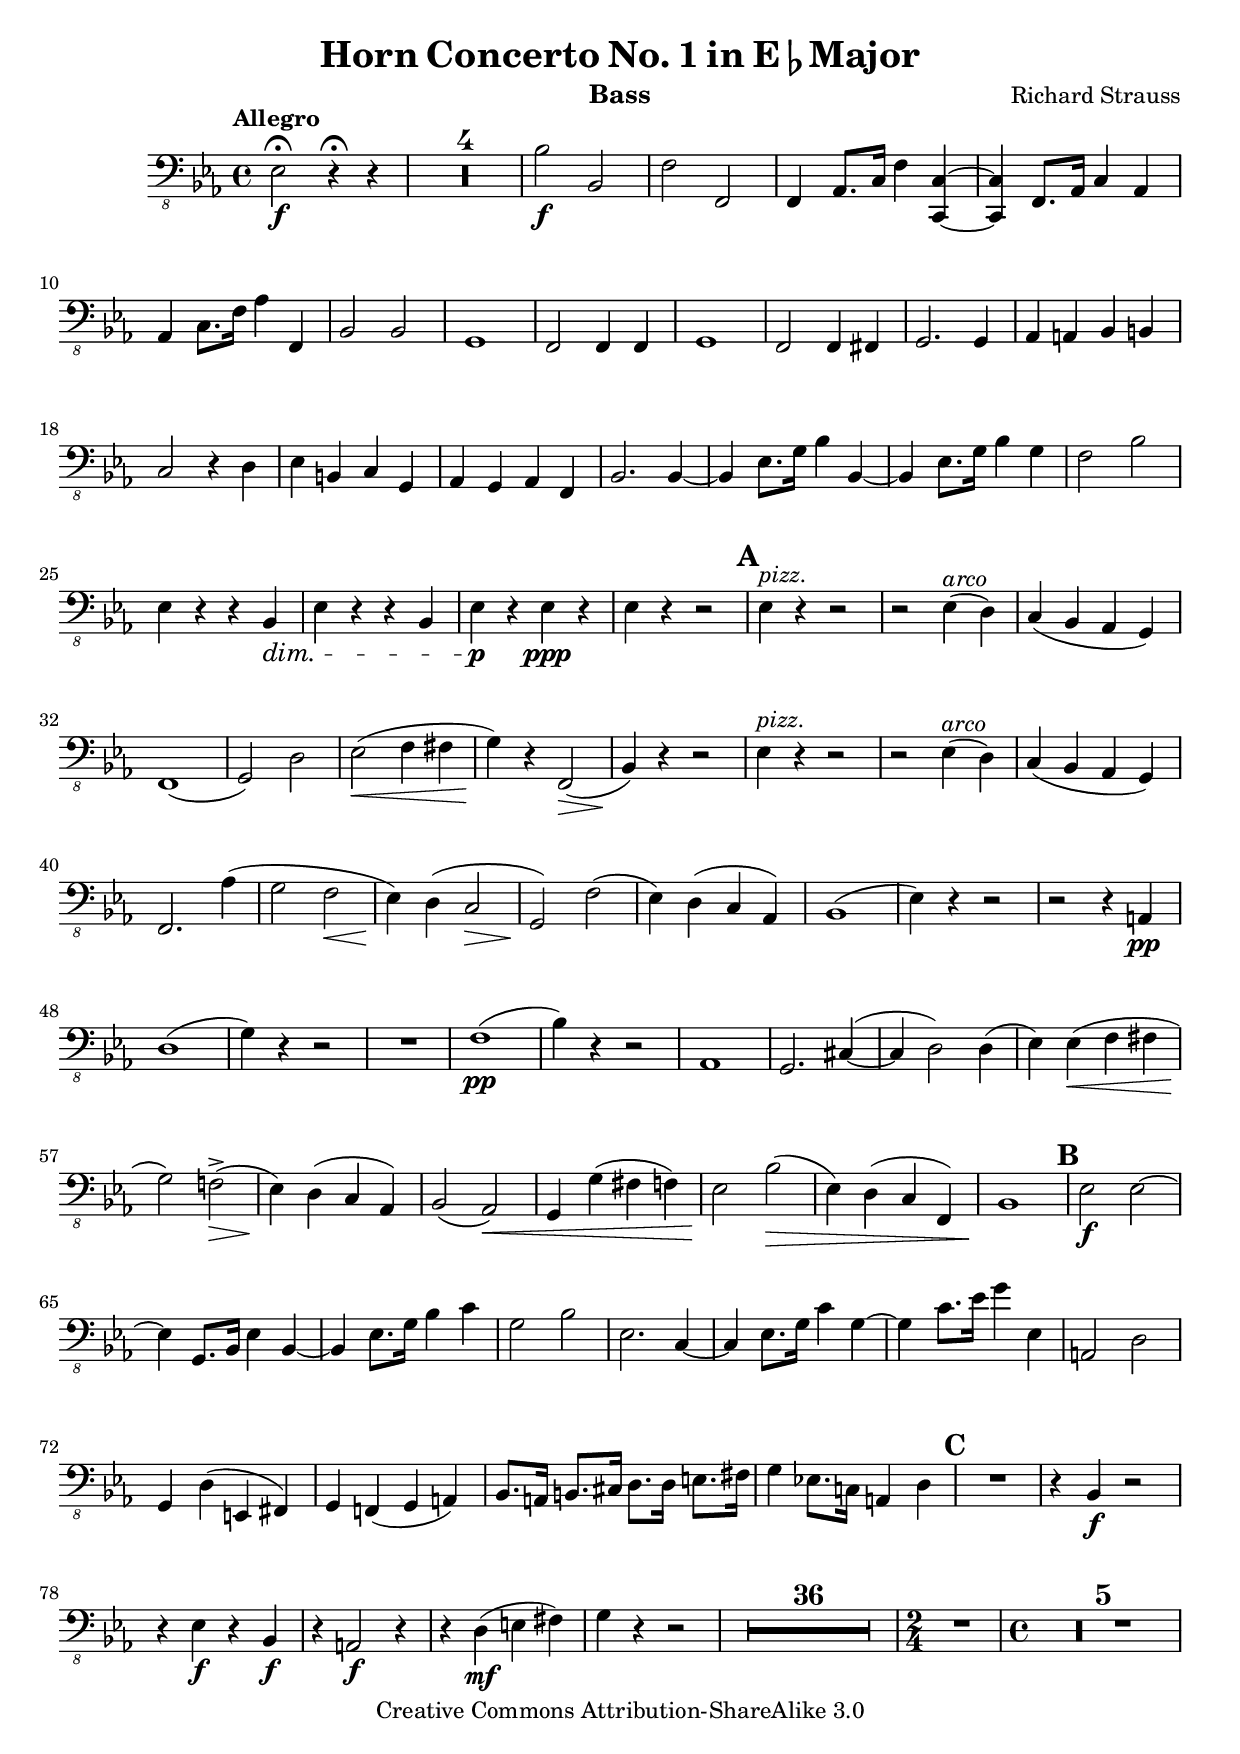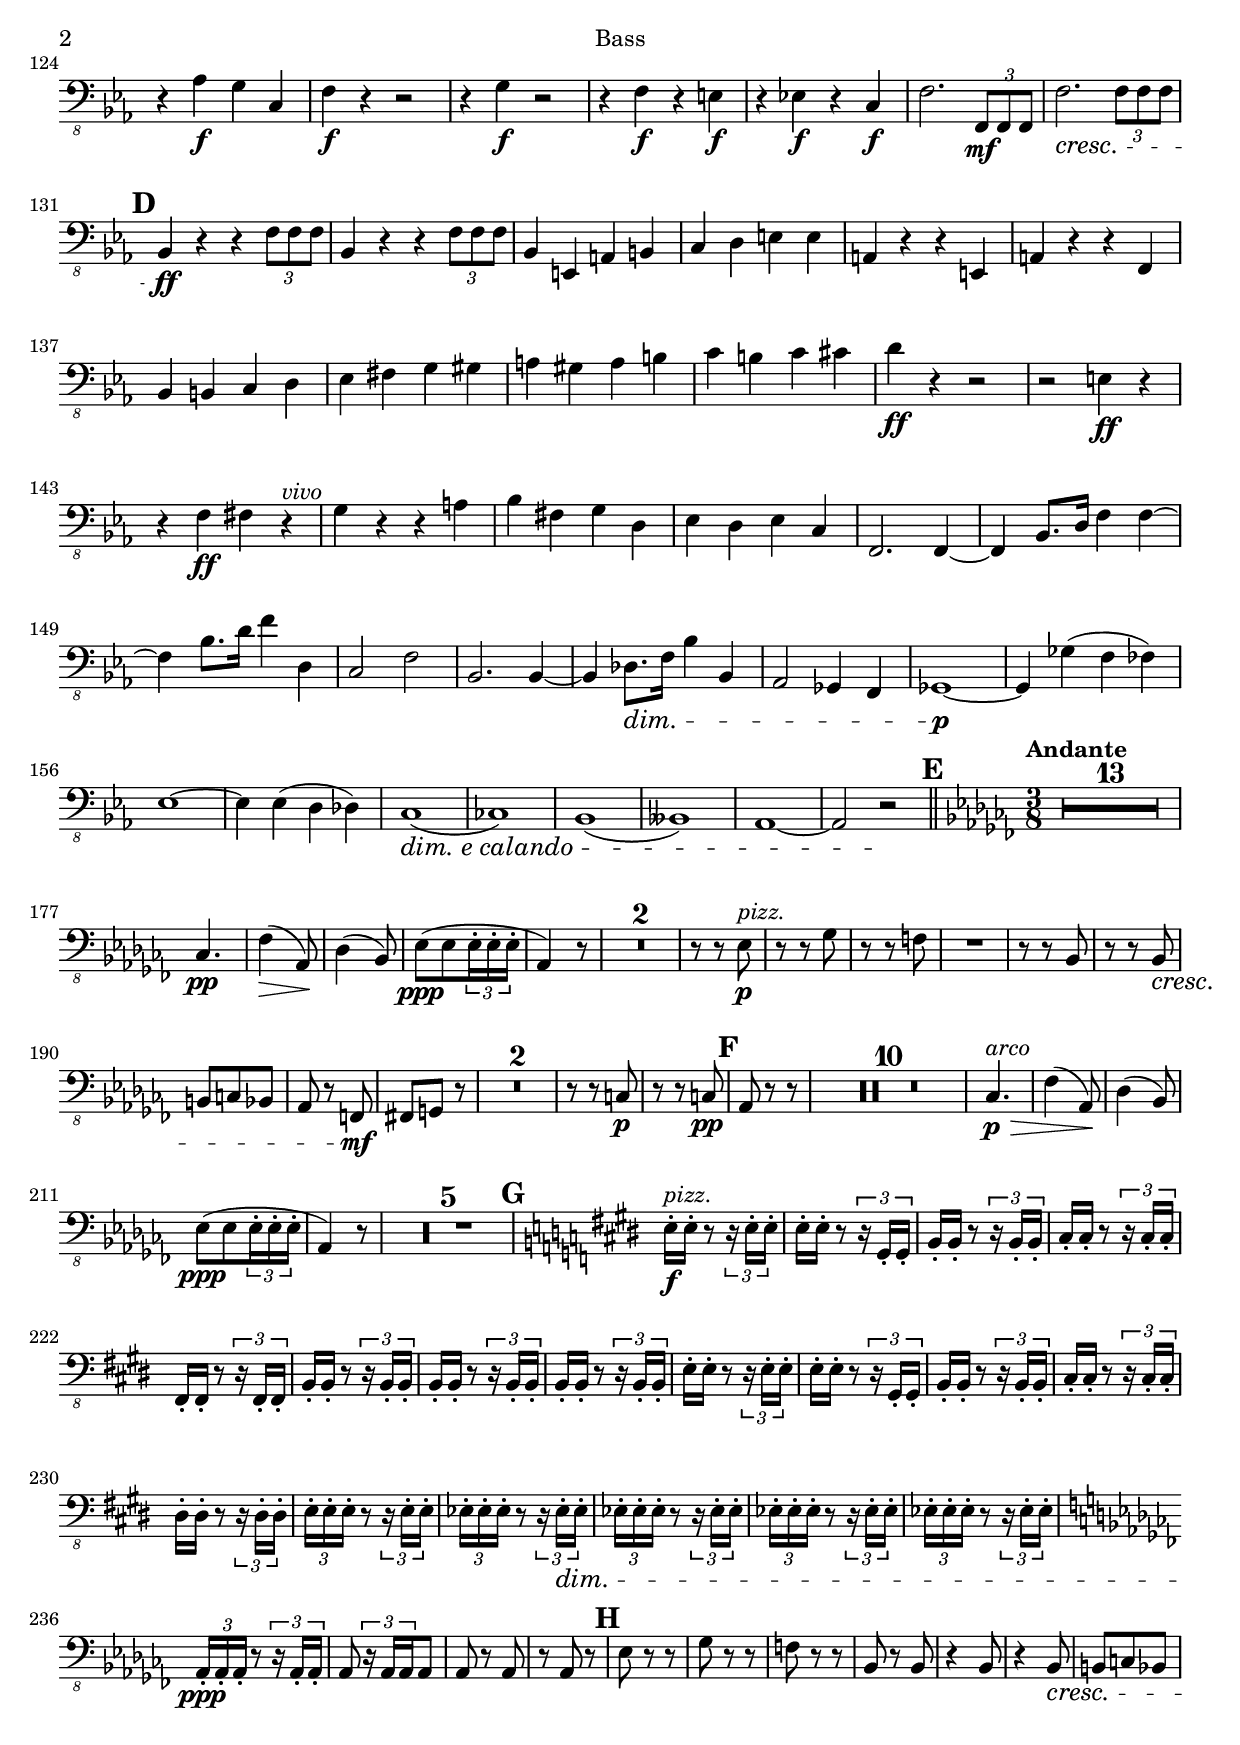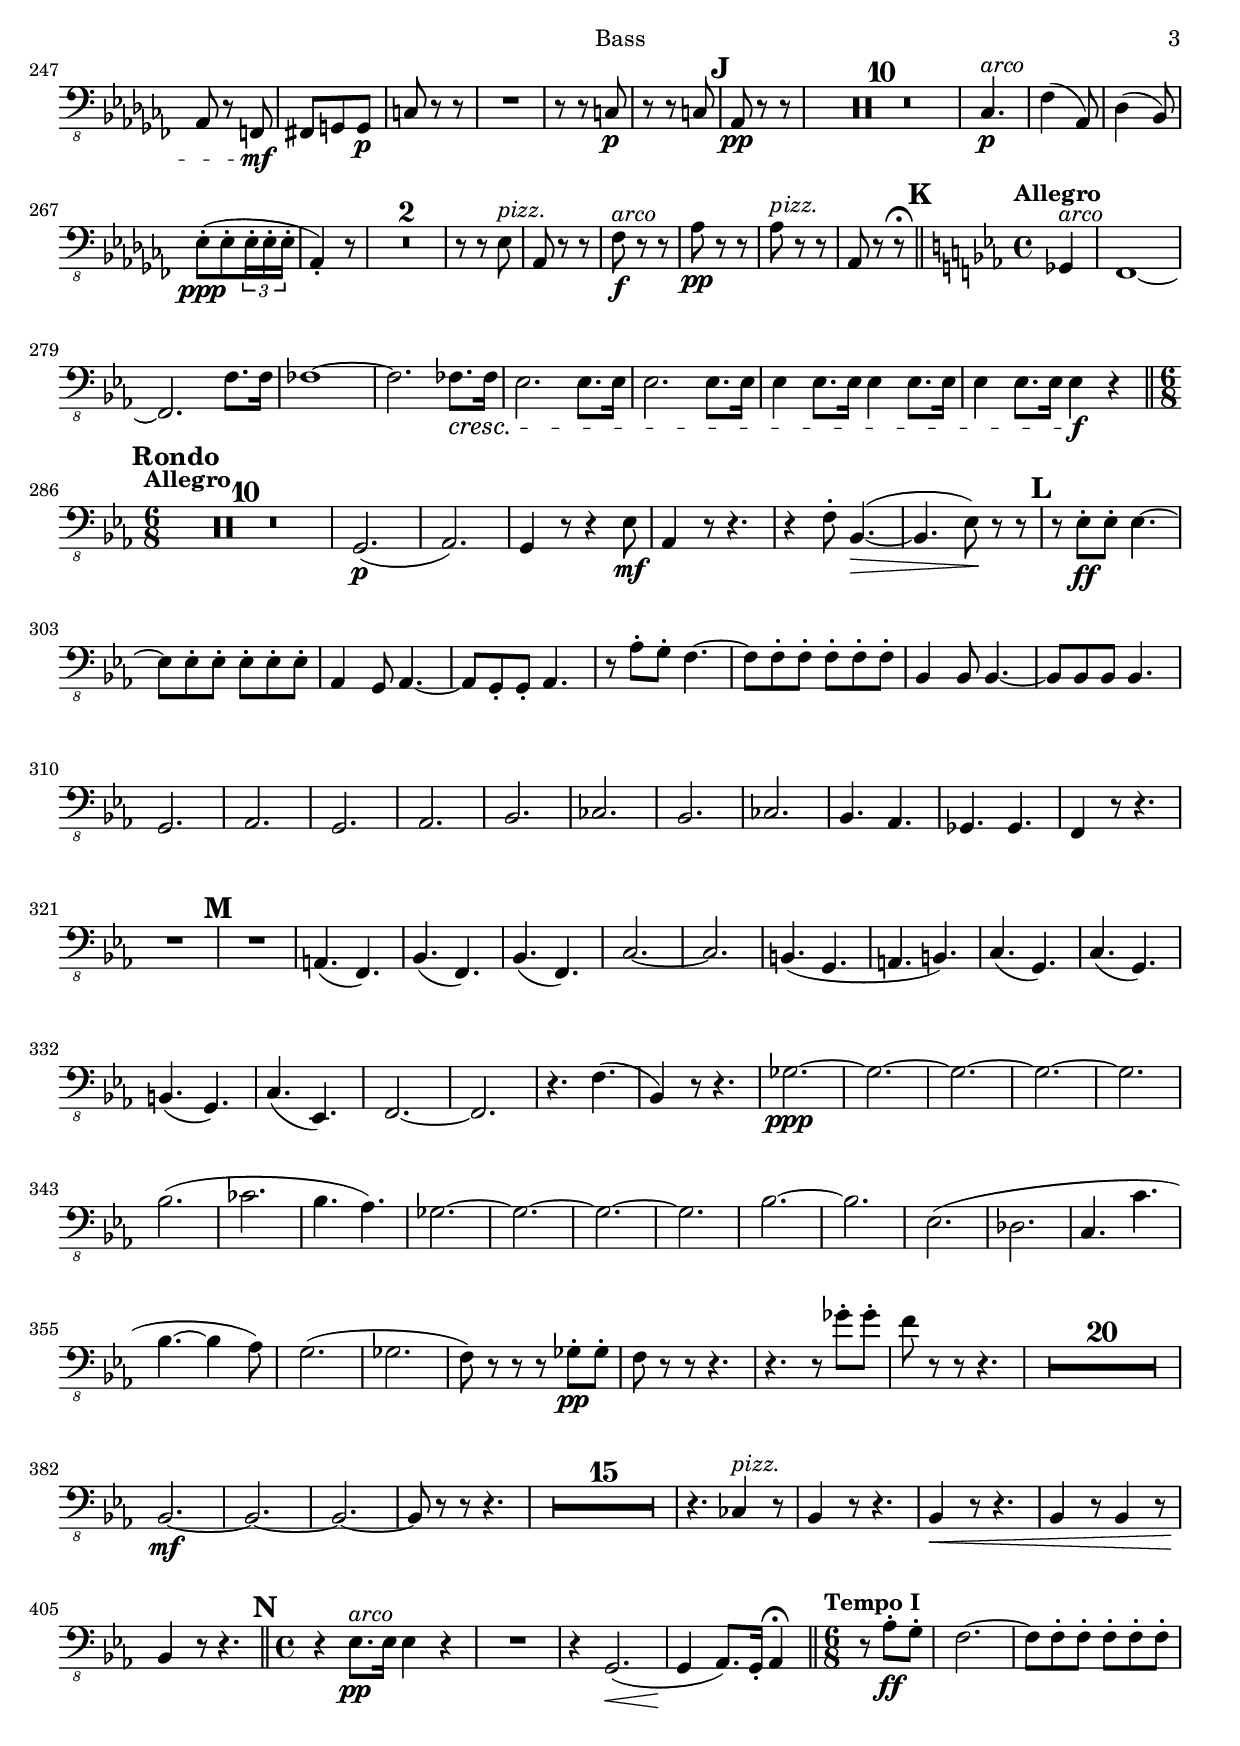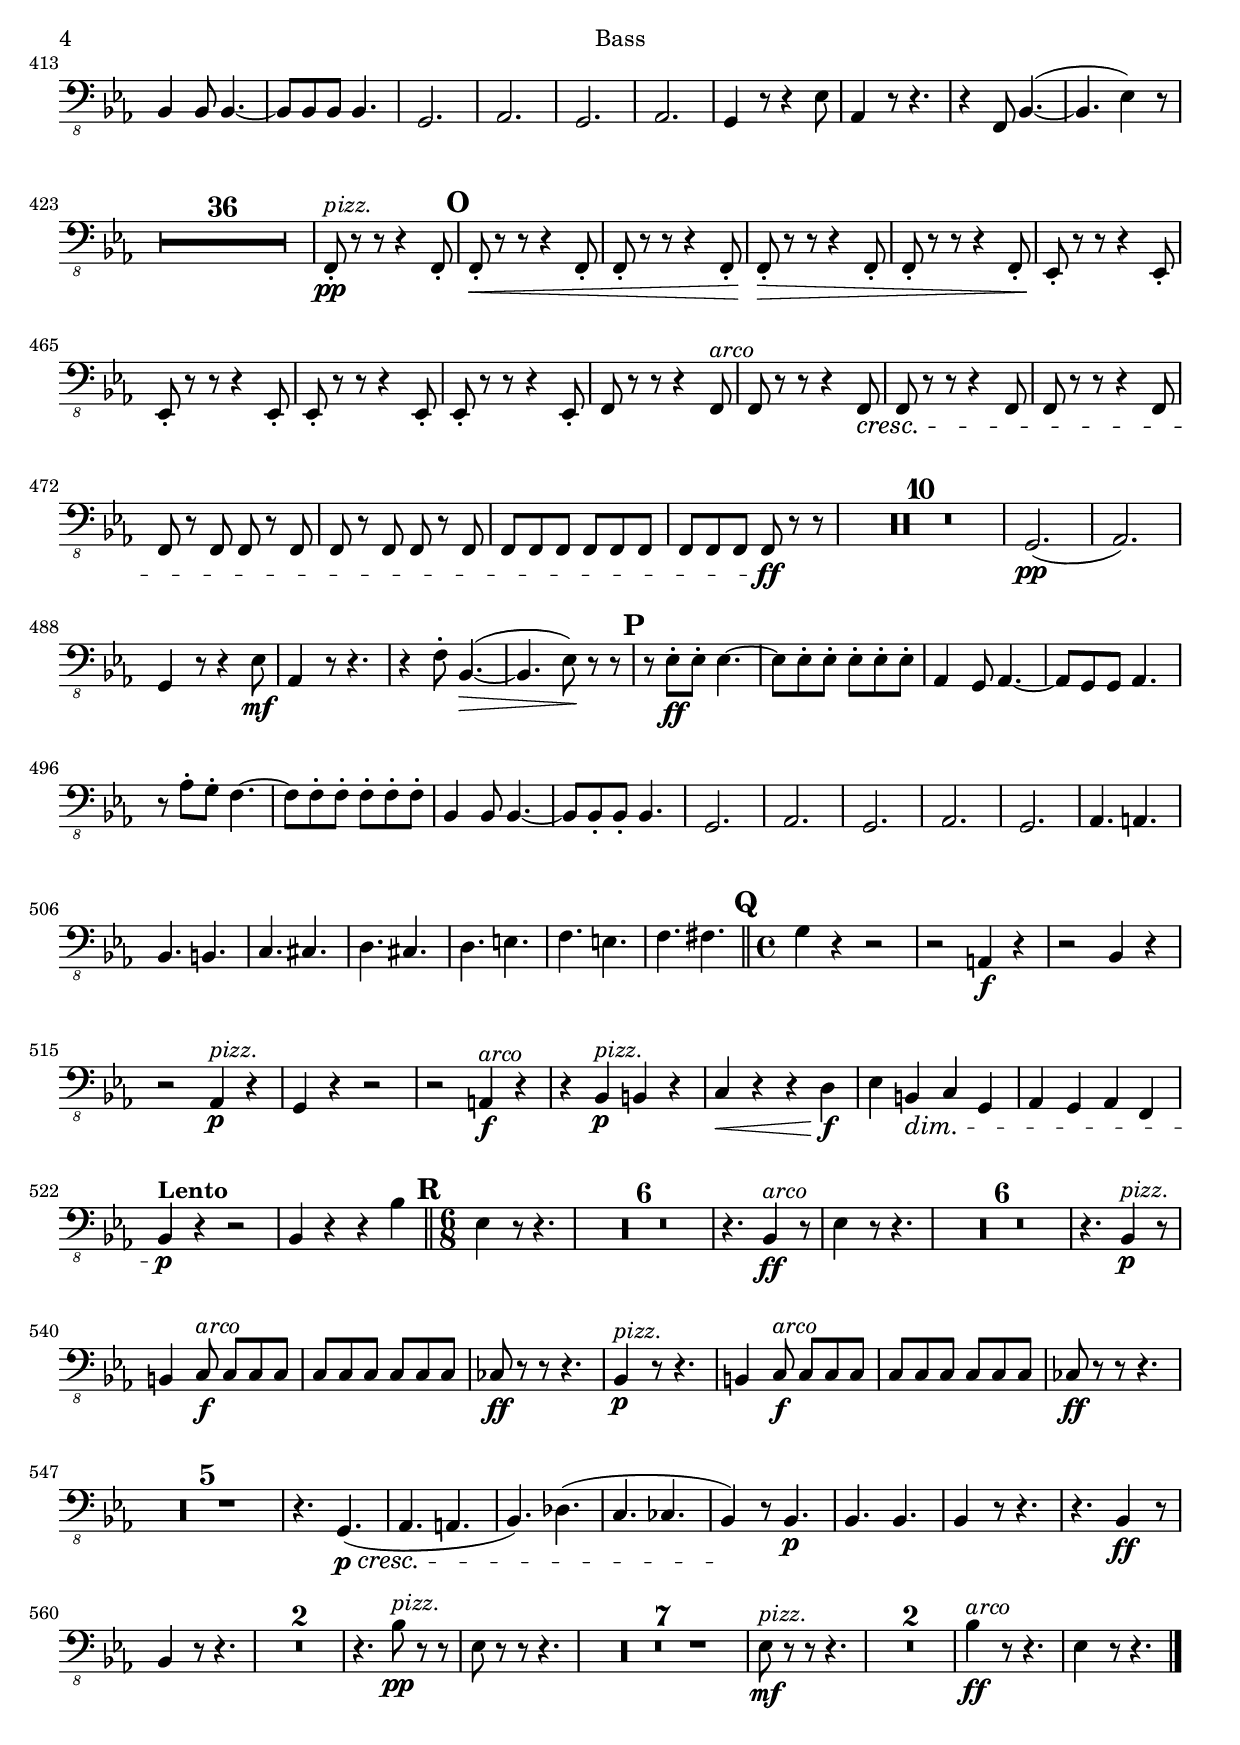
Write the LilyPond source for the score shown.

\version "2.13.33"

\version "2.13.33"

\include "defs.ily"

bassMvtI = \relative c,
{
  \clef "bass_8"
  \key ees \major
  ees2\f\fermata r4\fermata r |
  R1*4 |
  bes'2\f bes, |
  f'2 f, |
  f4 aes8. c16 f4 <c, c'>4~ | %TODO: parenthesize low c
  <c c'>4 f8. aes16 c4 aes |
  aes c8. f16 aes4 f, |
  bes2 bes |
  g1 |
  f2 f4 f |
  g1 |
  f2 f4 fis |
  g2. g4 |
  aes a bes b |
  c2 r4 d4 |
  ees b c g |
  aes g aes f |
  bes2. bes4~ |
  bes ees8. g16 bes4 bes,~ |
  bes ees8. g16 bes4 g |
  f2 bes |
  ees,4 r r bes\dim
  ees r r bes |
  ees\p r ees\ppp r |
  ees r r2 |

  %A
  ees4^\pizz r r2 |
  r2 ees4(^\arco d) |
  c( bes aes g) |
  f1( |
  g2) d' |
  ees2(\< f4 fis |
  g)\! r f,2(\> |
  bes4)\! r r2 |
  ees4^\pizz r r2 |
  r2 ees4(^\arco d) |
  c( bes aes g) |
  f2. aes'4( |
  g2 f\< |
  ees4)\! d( c2\> |
  g)\! f'( |
  ees4) d( c aes) |
  bes1( |
  ees4) r r2 |
  r2 r4 a,\pp |
  d1( |
  g4) r r2 |
  R1 |
  f1(\pp |
  bes4) r r2 |
  aes,1 |
  g2. cis4~( |
  cis d2) d4( |
  ees) ees(\< f fis |
  g2)\! f2->(\> |
  ees4)\! d( c aes) |
  bes2( aes)\< |
  g4 g'( fis f) |
  ees2\! bes'(\> |
  ees,4) d( c f,) |
  bes1\! |

  %B
  ees2\f ees~ |
  ees4 g,8. bes16 ees4 bes~ |
  bes ees8. g16 bes4 c |
  g2 bes |
  ees,2. c4~ |
  c ees8. g16 c4 g~ |
  g c8. ees16 g4 ees, |
  a,2 d |
  g,4 d'( e, fis) |
  g f( g a) |
  bes8. a16 b8. cis16 d8. d16 e8. fis16 |
  g4 ees8. c16 a4 d |

  %C
  R1 |
  r4 bes\f r2 |
  r4 ees\f r bes\f |
  r4 a2\f r4 |
  r4 d(\mf e fis) |
  g r r2 |
  R1*36 |

  %2/4
  R2 |

  %4/4
  R1*5 |
  r4 aes\f g c, |
  f\f r r2 |
  r4 g\f r2 |
  r4 f\f r e\f |
  r ees\f r c\f |
  f2. \times 2/3 {f,8\mf f f} |
  f'2.\cresc \times 2/3 {f8 f f} |

  %D
  bes,4\ff r r \times 2/3 {f'8 f f} |
  bes,4 r r \times 2/3 {f'8 f f} |
  bes,4 e, a b |
  c d e e |
  a, r r e |
  a r r f |
  bes b c d |
  ees fis g gis |
  a gis a b |
  c b c cis |
  d\ff r r2 |
  r2 e,4\ff r |
  r f\ff fis r^\vivo |
  g r r a |
  bes fis g d |
  ees d ees c |
  f,2. f4~ |
  f bes8. d16 f4 f~ |
  f bes8. d16 f4 d, |
  c2 f |
  bes,2. bes4~ |
  bes des8.\dim f16 bes4 bes, |
  aes2 ges4 f |
  ges1~\p |
  ges4 ges'( f fes) |
  ees1~ |
  ees4 ees( d des) |
  c1(\dimECalando |
  ces) |
  bes( |
  beses) |
  aes~ |
  aes2 r\! |
}

bassMvtII = \relative c,
{
  \key aes \minor
  R4.*13 |
  ces4.\pp |
  fes4(\> aes,8)\! |
  des4( bes8) |
  ees8(\ppp ees \times 2/3 {ees16-. ees-. ees-.} |
  aes,4) r8 |
  R4.*2 |
  r8 r8 ees'8\p^\pizz |
  r r ges |
  r r f |
  R4. |
  r8 r bes, |
  r r bes\cresc |
  b c bes |
  aes r f\mf |
  fis g r |
  R4.*2 |
  r8 r c\p |
  r r c\pp |

  %F
  aes r r |
  R4.*10 |
  ces4.\p\>^\arco |
  fes4( aes,8)\! |
  des4( bes8) |
  ees8(\ppp ees \times 2/3 {ees16-. ees-. ees-.} |
  aes,4) r8 |
  R4.*5 |

  %G
  \key e \major
  e'16-.\f^\pizz e-. r8 \times 2/3 {r16 e-. e-.} |
  e16-. e-. r8 \times 2/3 {r16 gis,-. gis-.} |
  b16-. b-. r8 \times 2/3 {r16 b-. b-.} |
  cis16-. cis-. r8 \times 2/3 {r16 cis-. cis-.} |
  fis,16-. fis-. r8 \times 2/3 {r16 fis-. fis-.} |
  \repeat unfold 3 {b16-. b-. r8 \times 2/3 {r16 b-. b-.} |}
  e16-. e-. r8 \times 2/3 {r16 e-. e-.} |
  e16-. e-. r8 \times 2/3 {r16 gis,-. gis-.} |
  b16-. b-. r8 \times 2/3 {r16 b-. b-.} |
  cis16-. cis-. r8 \times 2/3 {r16 cis-. cis-.} |
  dis16-. dis-. r8 \times 2/3 {r16 dis-. dis-.} |
  \times 2/3 {e16-. e-. e-.} r8 \times 2/3 {r16 e-. e-.} |
  \times 2/3 {ees16-. ees-. ees-.} r8 \times 2/3 {r16 ees-.\dim ees-.} |
  \repeat unfold 3 {\times 2/3 {ees16-. ees-. ees-.} r8 \times 2/3 {r16 ees-. ees-.} |}

  \key aes \minor
  \times 2/3 {aes,16-.\ppp aes-. aes-.} r8 \times 2/3 {r16 aes-. aes-.} |
  aes8 \times 2/3 {r16 aes aes} aes8 |
  aes r aes |
  r aes r |

  %H
  ees' r r |
  ges r r |
  f r r |
  bes, r bes |
  r4 bes8 |
  r4 bes8\cresc |
  b c bes |
  aes r f\mf |
  fis g g\p |
  c r r |
  R4. |
  r8 r c\p |
  r r c |

  %J
  aes\pp r r |
  R4.*10 |
  ces4.\p^\arco |
  fes4( aes,8) |
  des4( bes8) |
  ees8-.(\ppp ees-. \times 2/3 {ees16-. ees-. ees-.} |
  aes,4-.) r8 |
  R4.*2 |
  r8 r ees'^\pizz |
  aes, r r |
  fes'\f^\arco r r |
  aes\pp r r |
  aes^\pizz r r |
  aes, r r\fermata |
}

bassMvtIII = \relative c,
{
  \key ees \major
  ges4^\arco |
  f1~ |
  f2. f'8. f16 |
  fes1~ |
  fes2. fes8.\cresc fes16 |
  ees2. ees8. ees16 |
  ees2. ees8. ees16 |
  ees4 ees8. ees16 ees4 ees8. ees16 |
  ees4 ees8. ees16 ees4\f r |

  %6/8
  R2.*10 |
  g,2.(\p |
  aes) |
  g4 r8 r4 ees'8\mf |
  aes,4 r8 r4. |
  r4 f'8-. bes,4.(~\> |
  bes ees8)\! r r |

  %L
  r8 ees-.\ff ees-. ees4.~ |
  ees8 ees-. ees-. ees-. ees-. ees-. |
  aes,4 g8 aes4.~ |
  aes8 g-. g-. aes4. |
  r8 aes'-. g-. f4.~ |
  f8 f-. f-. f-. f-. f-. |
  bes,4 bes8 bes4.~ |
  bes8 bes bes bes4. |
  g2. | aes | g | aes | bes | ces | bes | ces |
  bes4. aes |
  ges ges |
  f4 r8 r4. |
  R2. |

  %M
  R2. |
  a4.( f) |
  bes( f) |
  bes( f) |
  c'2.~ |
  c |
  b4.( g |
  a b) |
  c( g) |
  c( g) |
  b( g) |
  c( ees,) |
  f2.~ |
  f |
  r4. f'( |

  %NOTE: In the source score I'm assuming the bass joins the lower cello line
  %here. The score is ambiguous.
  bes,4) r8 r4. |
  ges'2.~\ppp | \repeat unfold 3 ges~ | ges |
  bes( |
  ces |
  bes4. aes) |
  \repeat unfold 3 ges2.~ | ges |
  bes~ | bes |
  ees,( |
  des |
  c4.( c' |
  bes4.~ bes4 aes8) |
  g2.( | ges |
  f8) r r r ges-.\pp ges-. |
  f8 r r r4. |
  r4. r8 ges'-. ges-. |
  f r r r4. |
  R2.*20 |
  bes,,2.~\mf | bes~ | bes~ |
  bes8 r r r4. |
  R2.*15 |
  r4. ces4^\pizz r8 |
  bes4 r8 r4. |
  bes4\< r8 r4. |
  bes4 r8 bes4 r8 |
  bes4\! r8 r4. |

  %4/4
  r4 ees8.\pp^\arco ees16 ees4 r4 |
  R1 |
  r4 g,2.(\< |
  g4\! aes8.) g16-. aes4\fermata

  %6/8
  r8 aes'-.\ff g-. |
  f2.~ |
  f8 f-. f-. f-. f-. f-. |
  bes,4 bes8 bes4.~ |
  bes8 bes bes bes4. |
  g2. |
  aes |
  g |
  aes |
  g4 r8 r4 ees'8 |
  aes,4 r8 r4. |
  r4 f8 bes4.~( |
  bes ees4) r8 |
  R2.*36 |
  f,8-.\pp^\pizz r r r4 f8-. |

  %O
  f-.\< r r r4 f8-. |
  f-. r r r4 f8-. |
  f-.\> r r r4 f8-. |
  f-. r r r4 f8-. |
  ees-.\! r r r4 ees8-. |
  \repeat unfold 3 {ees-. r r r4 ees8-. |}
  f r r r4 f8^\arco |
  f r r r4 f8\cresc |
  f r r r4 f8 |
  f r r r4 f8 |
  f r f f r f |
  f r f f r f |
  f f f f f f |
  f f f f\ff r r |
  R2.*10 |
  g2.(\pp |
  aes) |
  g4 r8 r4 ees'8\mf |
  aes,4 r8 r4. |
  r4 f'8-. bes,4.~(\> |
  bes ees8)\! r r |

  %P
  r8 ees-.\ff ees-. ees4.~ |
  ees8 ees-. ees-. ees-. ees-. ees-. |
  aes,4 g8 aes4.~ |
  aes8 g g aes4. |
  r8 aes'8-. g-. f4.~ |
  f8 f-. f-. f-. f-. f-. |
  bes,4 bes8 bes4.~ |
  bes8 bes-. bes-. bes4. |
  g2. | aes | g | aes | g |
  aes4. a |
  bes b |
  c cis |
  d cis |
  d e |
  f e |
  f fis |

  %Q
  %4/4
  g4 r r2 |
  r2 a,4\f r |
  r2 bes4 r |
  r2 aes4\p^\pizz r |
  g r r2 |
  r2 a4\f^\arco r |
  r4 bes\p^\pizz b r |
  c\< r r d\f |
  ees b\dim c g |
  aes g aes f |
  bes\p r r2 |
  bes4 r r bes' |

  %R
  %6/8
  ees,4 r8 r4. |
  R2.*6 |
  r4. bes4\ff^\arco r8 |
  ees4 r8 r4. |
  R2.*6 |
  r4. bes4\p^\pizz r8 |
  b4 c8\f^\arco c c c |
  c c c c c c |
  ces\ff r r r4. |
  bes4\p^\pizz r8 r4. |
  b4 c8\f^\arco c c c |
  c c c c c c |
  ces\ff r r r4. |
  R2.*5 |
  r4. g(\p\cresc |
  aes a |
  bes) des( |
  c ces |
  bes4)\! r8 bes4.\p |
  bes bes |
  bes4 r8 r4. |
  r4. bes4\ff r8 |
  bes4 r8 r4. |
  R2.*2 |
  r4. bes'8\pp^\pizz r r |
  ees, r r r4. |
  R2.*7 |
  ees8\mf^\pizz r r r4. |
  R2.*2 |
  bes'4\ff^\arco r8 r4. |
  ees,4 r8 r4. |
}

bass = {\bassMvtI \bassMvtII \bassMvtIII}


instrument = "Bass"
notes = \bass

\include "part.ily"
